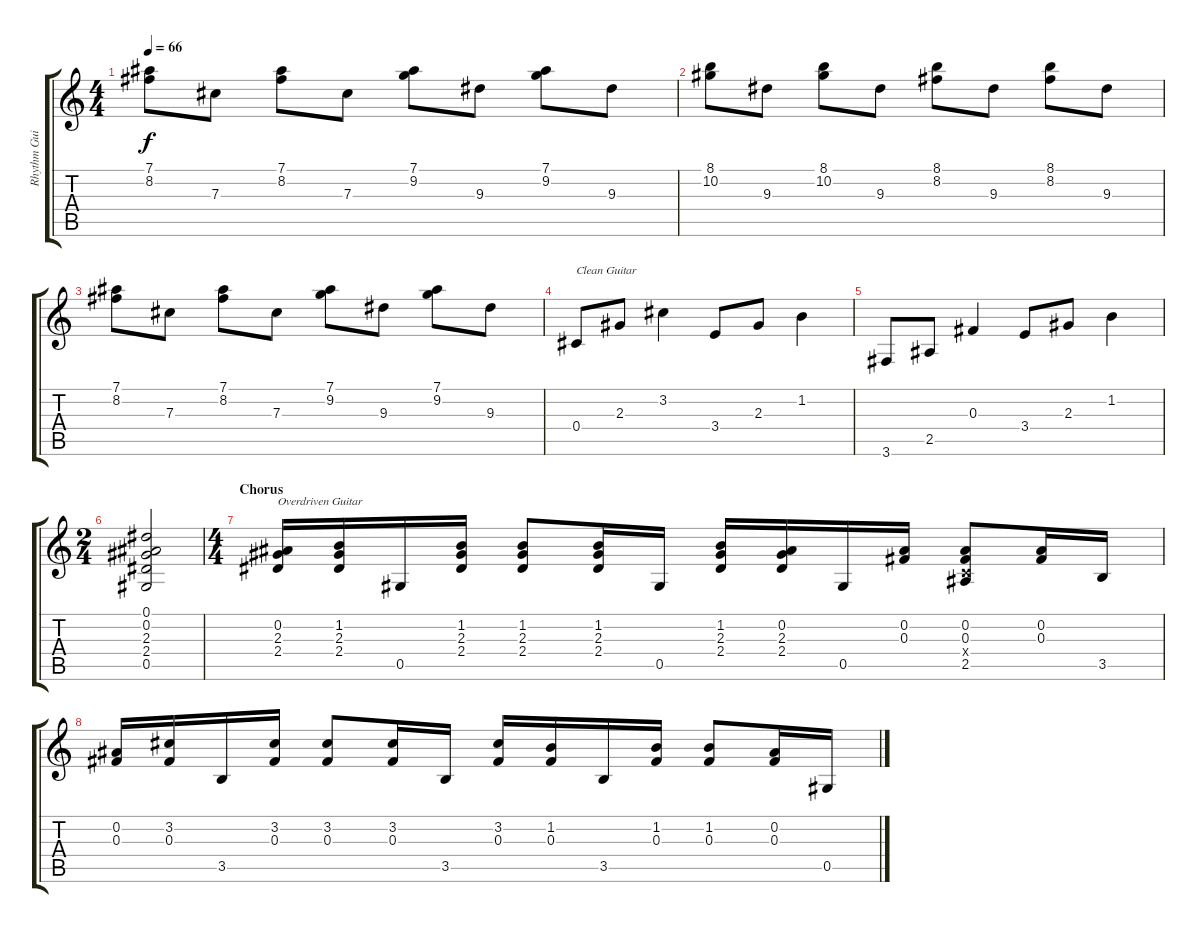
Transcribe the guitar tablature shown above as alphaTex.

\track ("Rhythm Guitar (Jaymz)" "Rhythm Gui") {instrument overdrivenguitar}
\staff {score tabs}
\tuning (Eb4 Bb3 Gb3 Db3 Ab2 Eb2) {hide}
\ts (4 4)
\tempo 66
\clef g2
\ks c
(7.1 8.2).8{dy f} 7.3.8 (7.1 8.2).8 7.3.8 (7.1 9.2).8 9.3.8 (7.1 9.2).8 9.3.8 |
(8.1 10.2).8 9.3.8 (8.1 10.2).8 9.3.8 (8.1 8.2).8 9.3.8 (8.1 8.2).8 9.3.8 |
(7.1 8.2).8 7.3.8 (7.1 8.2).8 7.3.8 (7.1 9.2).8 9.3.8 (7.1 9.2).8 9.3.8 |
0.4.8{txt "Clean Guitar" instrument electricguitarclean} 2.3.8 3.2.4 3.4.8 2.3.8 1.2.4 |
3.6.8 2.5.8 0.3.4 3.4.8 2.3.8 1.2.4 |
\ts (2 4)
(0.1 0.2 2.3 2.4 0.5).2 |
\ts (4 4)
\section ("" "Chorus")
(0.2 2.3 2.4).16{txt "Overdriven Guitar" instrument overdrivenguitar} (1.2 2.3 2.4).16 0.5.16 (1.2 2.3 2.4).16 (1.2 2.3 2.4).8 (1.2 2.3 2.4).16 0.5.16 (1.2 2.3 2.4).16 (0.2 2.3 2.4).16 0.5.16 (0.2 0.3).16 (0.2 0.3 -1.4{x} 2.5).8 (0.2 0.3).16 3.5.16 |
(0.2 0.3).16 (3.2 0.3).16 3.5.16 (3.2 0.3).16 (3.2 0.3).8 (3.2 0.3).16 3.5.16 (3.2 0.3).16 (1.2 0.3).16 3.5.16 (1.2 0.3).16 (1.2 0.3).8 (0.2 0.3).16 0.5.16
